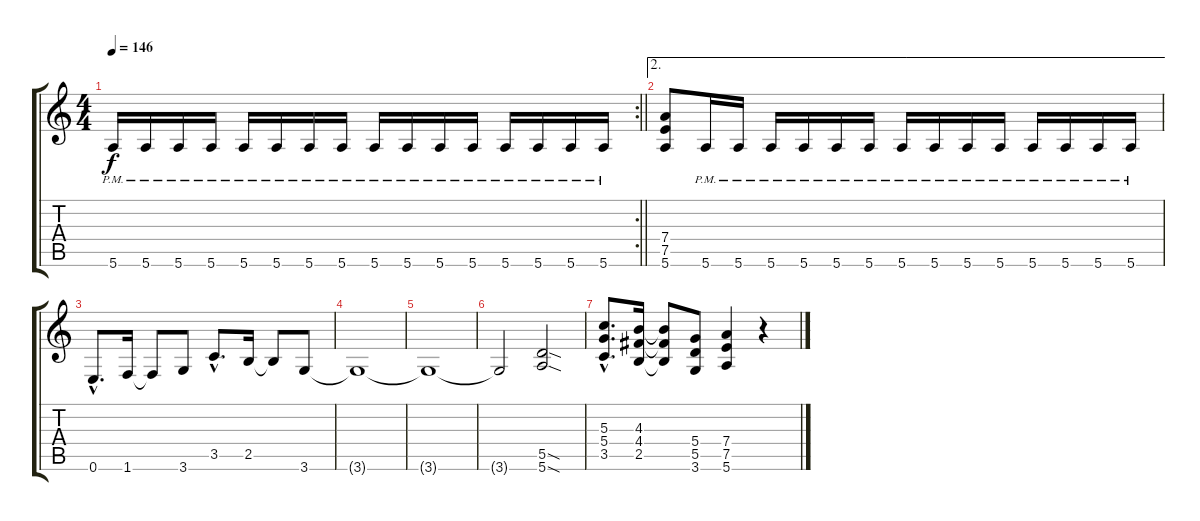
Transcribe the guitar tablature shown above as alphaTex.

\track "" {instrument distortionguitar}
\staff {score tabs}
\tuning (E4 B3 G3 D3 A2 E2) {hide}
\rc 2
\ts (4 4)
\tempo 146
\clef g2
\barLineRight lightlight
\ks c
5.6{pm}.16{dy f} 5.6{pm}.16 5.6{pm}.16 5.6{pm}.16 5.6{pm}.16 5.6{pm}.16 5.6{pm}.16 5.6{pm}.16 5.6{pm}.16 5.6{pm}.16 5.6{pm}.16 5.6{pm}.16 5.6{pm}.16 5.6{pm}.16 5.6{pm}.16 5.6{pm}.16 |
\ae 2
(7.4 7.5 5.6).8 5.6{pm}.16 5.6{pm}.16 5.6{pm}.16 5.6{pm}.16 5.6{pm}.16 5.6{pm}.16 5.6{pm}.16 5.6{pm}.16 5.6{pm}.16 5.6{pm}.16 5.6{pm}.16 5.6{pm}.16 5.6{pm}.16 5.6{pm}.16 |
0.6{hac}.8{d} 1.6.16 1.6{t}.8 3.6.8 3.5{hac}.8{d} 2.5.16 2.5{t}.8 3.6.8 |
3.6{t}.1 |
3.6{t}.1 |
3.6{t}.2 (5.5{sod} 5.6{sod}).2 |
(5.3{hac} 5.4{hac} 3.5{hac}).8{d} (4.3 4.4 2.5).16 (4.3{t} 4.4{t} 2.5{t}).8 (5.4 5.5 3.6).8 (7.4 7.5 5.6).4 r.4
